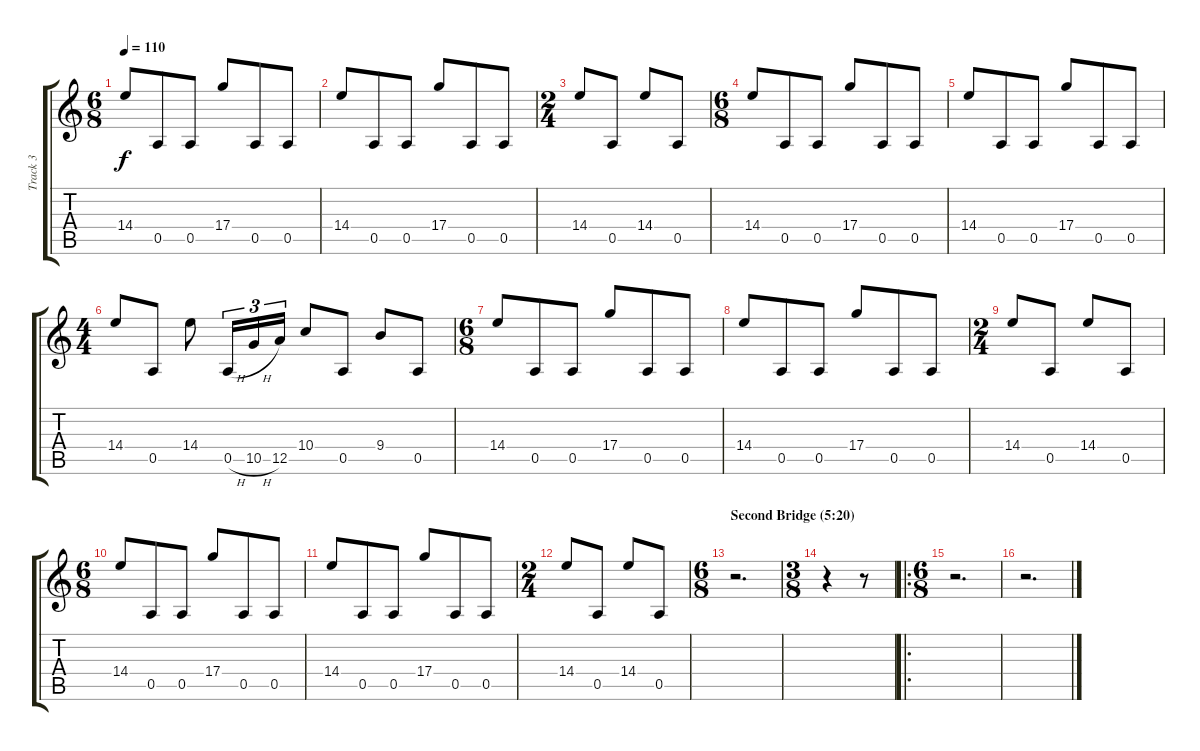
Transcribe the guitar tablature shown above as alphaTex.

\track ("Track 3" "Track 3") {instrument electricguitarmuted}
\staff {score tabs}
\tuning (E4 B3 G3 D3 A2 D2) {hide}
\ts (6 8)
\tempo 110
\clef g2
\ks c
14.4.8{dy f} 0.5.8 0.5.8 17.4.8 0.5.8 0.5.8 |
14.4.8 0.5.8 0.5.8 17.4.8 0.5.8 0.5.8 |
\ts (2 4)
14.4.8 0.5.8 14.4.8 0.5.8 |
\ts (6 8)
14.4.8 0.5.8 0.5.8 17.4.8 0.5.8 0.5.8 |
14.4.8 0.5.8 0.5.8 17.4.8 0.5.8 0.5.8 |
\ts (4 4)
14.4.8 0.5.8 14.4.8 0.5{h}.16{tu (3 2)} 10.5{h}.16{tu (3 2)} 12.5.16{tu (3 2)} 10.4.8 0.5.8 9.4.8 0.5.8 |
\ts (6 8)
14.4.8 0.5.8 0.5.8 17.4.8 0.5.8 0.5.8 |
14.4.8 0.5.8 0.5.8 17.4.8 0.5.8 0.5.8 |
\ts (2 4)
14.4.8 0.5.8 14.4.8 0.5.8 |
\ts (6 8)
14.4.8 0.5.8 0.5.8 17.4.8 0.5.8 0.5.8 |
14.4.8 0.5.8 0.5.8 17.4.8 0.5.8 0.5.8 |
\ts (2 4)
14.4.8 0.5.8 14.4.8 0.5.8 |
\ts (6 8)
\section ("" "Second Bridge (5:20)")
r.2{d} |
\ts (3 8)
r.4 r.8 |
\ro
\ts (6 8)
r.2{d} |
r.2{d}
